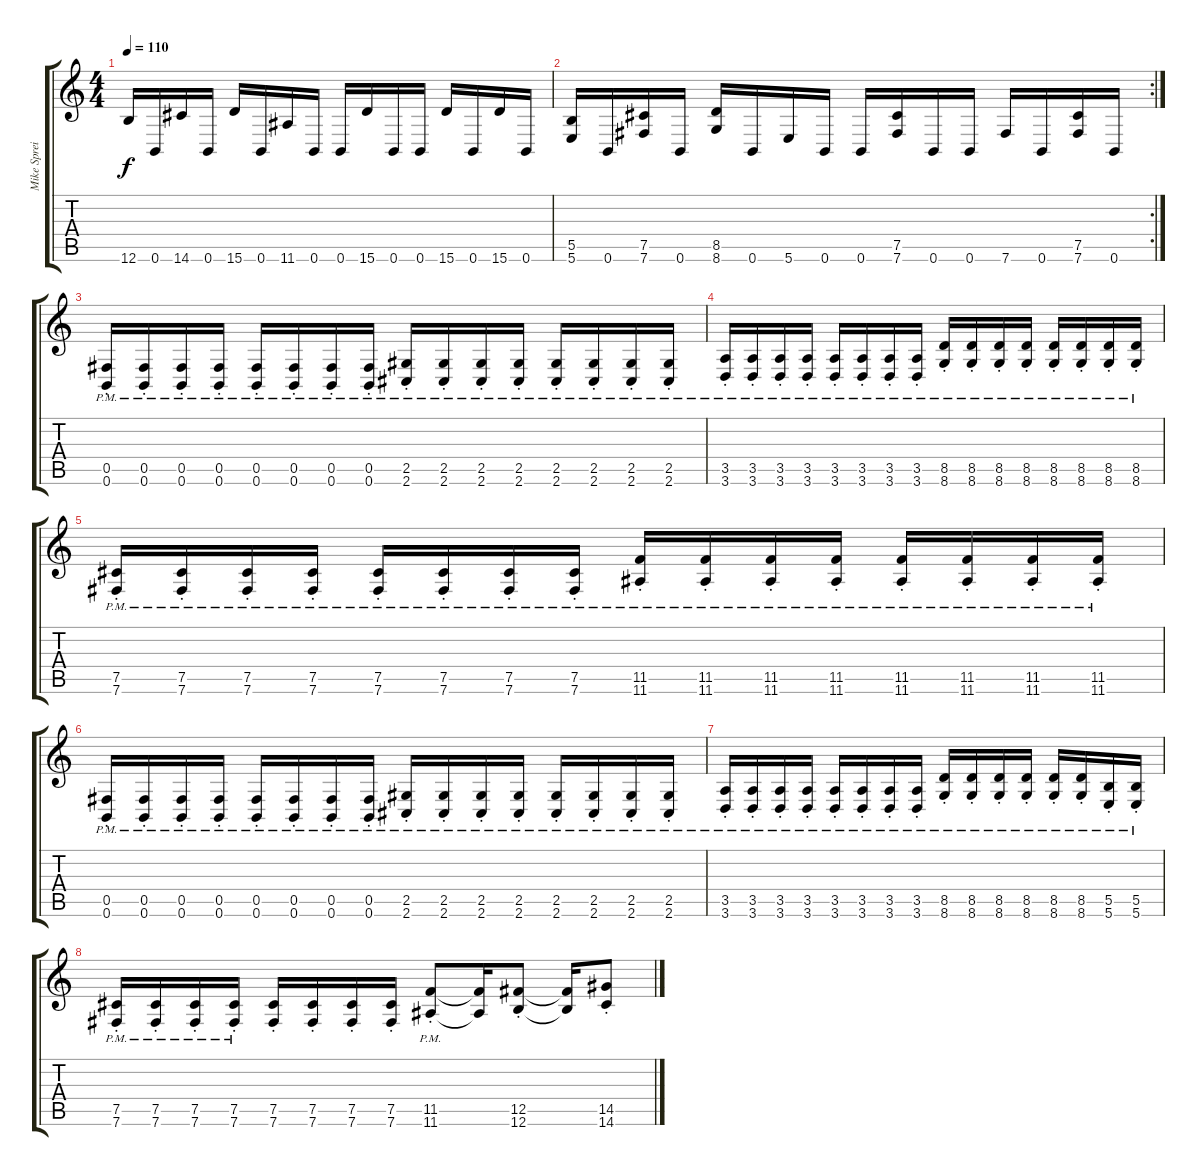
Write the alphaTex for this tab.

\track ("Mike Spreitzer" "Mike Sprei") {instrument distortionguitar}
\staff {score tabs}
\tuning (Db4 Ab3 E3 B2 Gb2 B1) {hide}
\ts (4 4)
\tempo 110
\clef g2
\ks c
12.6.16{dy f} 0.6.16 14.6.16 0.6.16 15.6.16 0.6.16 11.6.16 0.6.16 0.6.16 15.6.16 0.6.16 0.6.16 15.6.16 0.6.16 15.6.16 0.6.16 |
\rc 2
(5.5 5.6).16 0.6.16 (7.5 7.6).16 0.6.16 (8.5 8.6).16 0.6.16 5.6.16 0.6.16 0.6.16 (7.5 7.6).16 0.6.16 0.6.16 7.6.16 0.6.16 (7.5 7.6).16 0.6.16 |
(0.5 0.6{pm st}).16 (0.5 0.6{pm st}).16 (0.5 0.6{pm st}).16 (0.5 0.6{pm st}).16 (0.5 0.6{pm st}).16 (0.5 0.6{pm st}).16 (0.5 0.6{pm st}).16 (0.5 0.6{pm st}).16 (2.5 2.6{pm st}).16 (2.5 2.6{pm st}).16 (2.5 2.6{pm st}).16 (2.5 2.6{pm st}).16 (2.5 2.6{pm st}).16 (2.5 2.6{pm st}).16 (2.5 2.6{pm st}).16 (2.5 2.6{pm st}).16 |
(3.5 3.6{pm st}).16 (3.5 3.6{pm st}).16 (3.5 3.6{pm st}).16 (3.5 3.6{pm st}).16 (3.5 3.6{pm st}).16 (3.5 3.6{pm st}).16 (3.5 3.6{pm st}).16 (3.5 3.6{pm st}).16 (8.5 8.6{pm st}).16 (8.5 8.6{pm st}).16 (8.5 8.6{pm st}).16 (8.5 8.6{pm st}).16 (8.5 8.6{pm st}).16 (8.5 8.6{pm st}).16 (8.5 8.6{pm st}).16 (8.5 8.6{pm st}).16 |
(7.5 7.6{pm st}).16 (7.5 7.6{pm st}).16 (7.5 7.6{pm st}).16 (7.5 7.6{pm st}).16 (7.5 7.6{pm st}).16 (7.5 7.6{pm st}).16 (7.5 7.6{pm st}).16 (7.5 7.6{pm st}).16 (11.5 11.6{pm st}).16 (11.5 11.6{pm st}).16 (11.5 11.6{pm st}).16 (11.5 11.6{pm st}).16 (11.5 11.6{pm st}).16 (11.5 11.6{pm st}).16 (11.5 11.6{pm st}).16 (11.5 11.6{pm st}).16 |
(0.5 0.6{pm st}).16 (0.5 0.6{pm st}).16 (0.5 0.6{pm st}).16 (0.5 0.6{pm st}).16 (0.5 0.6{pm st}).16 (0.5 0.6{pm st}).16 (0.5 0.6{pm st}).16 (0.5 0.6{pm st}).16 (2.5 2.6{pm st}).16 (2.5 2.6{pm st}).16 (2.5 2.6{pm st}).16 (2.5 2.6{pm st}).16 (2.5 2.6{pm st}).16 (2.5 2.6{pm st}).16 (2.5 2.6{pm st}).16 (2.5 2.6{pm st}).16 |
(3.5 3.6{pm st}).16 (3.5 3.6{pm st}).16 (3.5 3.6{pm st}).16 (3.5 3.6{pm st}).16 (3.5 3.6{pm st}).16 (3.5 3.6{pm st}).16 (3.5 3.6{pm st}).16 (3.5 3.6{pm st}).16 (8.5 8.6{pm st}).16 (8.5 8.6{pm st}).16 (8.5 8.6{pm st}).16 (8.5 8.6{pm st}).16 (8.5 8.6{pm st}).16 (8.5 8.6{pm st}).16 (5.5 5.6{pm st}).16 (5.5 5.6{pm st}).16 |
(7.5 7.6{pm st}).16 (7.5 7.6{pm st}).16 (7.5 7.6{pm st}).16 (7.5 7.6{pm st}).16 (7.5 7.6{st}).16 (7.5 7.6{st}).16 (7.5 7.6{st}).16 (7.5 7.6{st}).16 (11.5{st} 11.6{pm st}).8 (11.5{t} 11.6{t}).16 (12.5{st} 12.6{st}).8 (12.5{t} 12.6{t}).16 (14.5 14.6{st}).8
